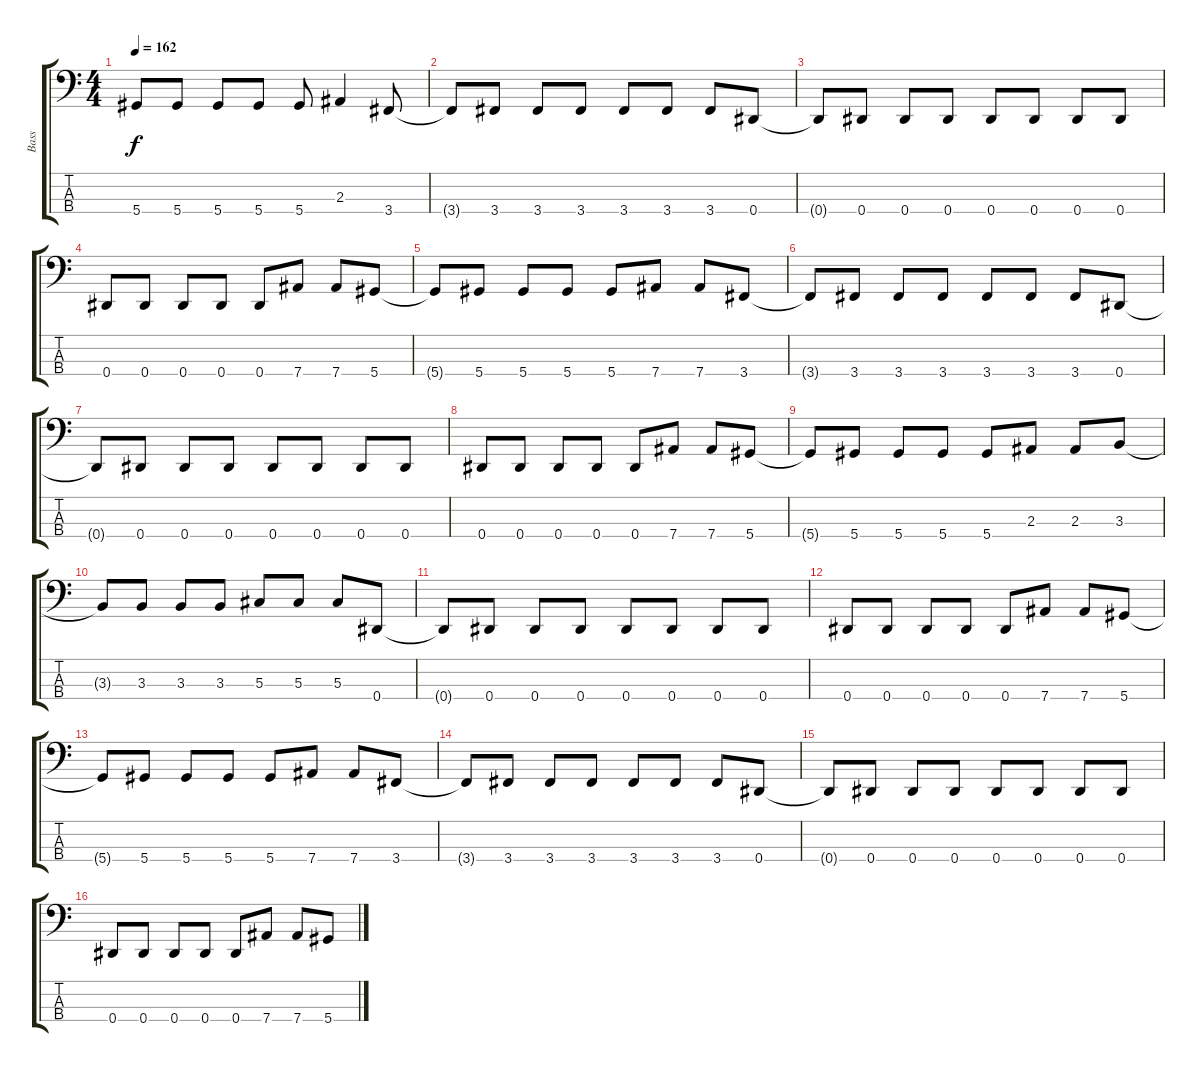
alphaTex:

\track ("Bass" "Bass") {instrument electricbassfinger}
\staff {score tabs}
\tuning (Gb2 Db2 Ab1 Eb1) {hide}
\ts (4 4)
\tempo 162
\clef f4
\ks c
5.4{t}.8{dy f} 5.4.8 5.4.8 5.4.8 5.4.8 2.3.4 3.4.8 |
3.4{t}.8 3.4.8 3.4.8 3.4.8 3.4.8 3.4.8 3.4.8 0.4.8 |
0.4{t}.8 0.4.8 0.4.8 0.4.8 0.4.8 0.4.8 0.4.8 0.4.8 |
0.4.8 0.4.8 0.4.8 0.4.8 0.4.8 7.4.8 7.4.8 5.4.8 |
5.4{t}.8 5.4.8 5.4.8 5.4.8 5.4.8 7.4.8 7.4.8 3.4.8 |
3.4{t}.8 3.4.8 3.4.8 3.4.8 3.4.8 3.4.8 3.4.8 0.4.8 |
0.4{t}.8 0.4.8 0.4.8 0.4.8 0.4.8 0.4.8 0.4.8 0.4.8 |
0.4.8 0.4.8 0.4.8 0.4.8 0.4.8 7.4.8 7.4.8 5.4.8 |
5.4{t}.8 5.4.8 5.4.8 5.4.8 5.4.8 2.3.8 2.3.8 3.3.8 |
3.3{t}.8 3.3.8 3.3.8 3.3.8 5.3.8 5.3.8 5.3.8 0.4.8 |
0.4{t}.8 0.4.8 0.4.8 0.4.8 0.4.8 0.4.8 0.4.8 0.4.8 |
0.4.8 0.4.8 0.4.8 0.4.8 0.4.8 7.4.8 7.4.8 5.4.8 |
5.4{t}.8 5.4.8 5.4.8 5.4.8 5.4.8 7.4.8 7.4.8 3.4.8 |
3.4{t}.8 3.4.8 3.4.8 3.4.8 3.4.8 3.4.8 3.4.8 0.4.8 |
0.4{t}.8 0.4.8 0.4.8 0.4.8 0.4.8 0.4.8 0.4.8 0.4.8 |
0.4.8 0.4.8 0.4.8 0.4.8 0.4.8 7.4.8 7.4.8 5.4.8
